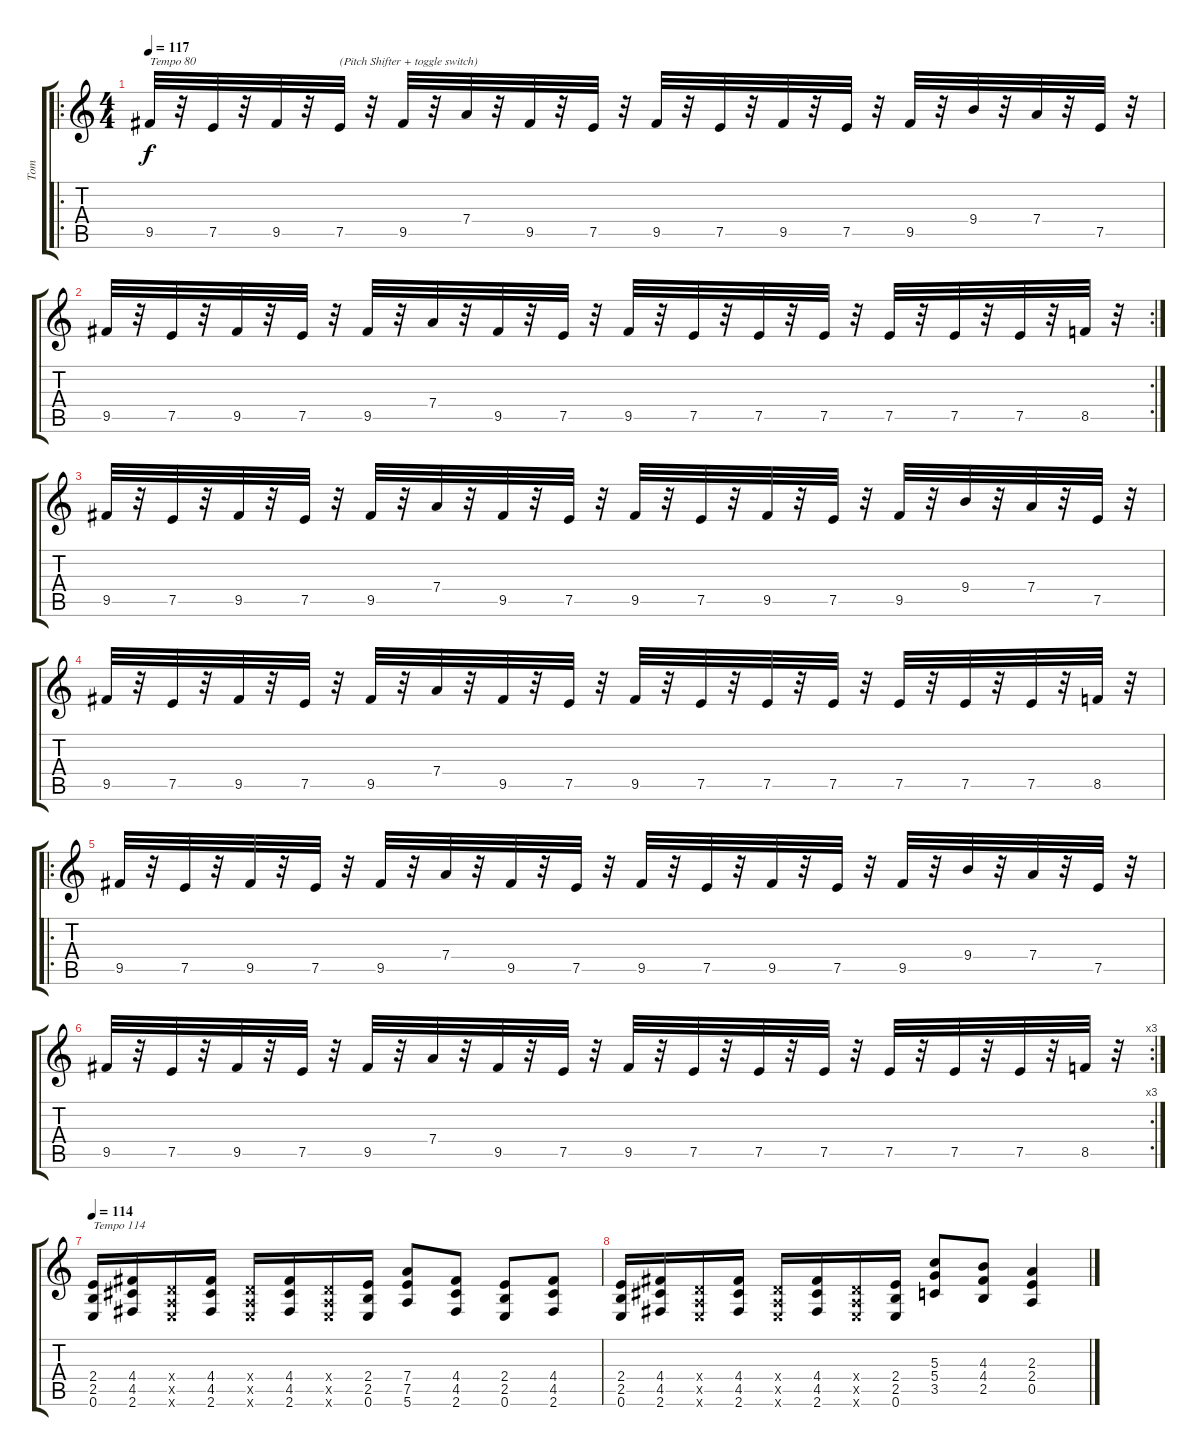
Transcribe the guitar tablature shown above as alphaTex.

\track ("Tom" "Tom") {instrument overdrivenguitar}
\staff {score tabs}
\tuning (E4 B3 G3 D3 A2 E2) {hide}
\ro
\ts (4 4)
\tempo 117
\tempo 80
\tempo 117
\clef g2
\ks c
9.5.32{txt "Tempo 80" dy f instrument overdrivenguitar} r.32 7.5.32 r.32 9.5.32 r.32 7.5.32{txt "(Pitch Shifter + toggle switch)"} r.32 9.5.32 r.32 7.4.32 r.32 9.5.32 r.32 7.5.32 r.32 9.5.32 r.32 7.5.32 r.32 9.5.32 r.32 7.5.32 r.32 9.5.32 r.32 9.4.32 r.32 7.4.32 r.32 7.5.32 r.32 |
\rc 2
9.5.32 r.32 7.5.32 r.32 9.5.32 r.32 7.5.32 r.32 9.5.32 r.32 7.4.32 r.32 9.5.32 r.32 7.5.32 r.32 9.5.32 r.32 7.5.32 r.32 7.5.32 r.32 7.5.32 r.32 7.5.32 r.32 7.5.32 r.32 7.5.32 r.32 8.5.32 r.32 |
9.5.32 r.32 7.5.32 r.32 9.5.32 r.32 7.5.32 r.32 9.5.32 r.32 7.4.32 r.32 9.5.32 r.32 7.5.32 r.32 9.5.32 r.32 7.5.32 r.32 9.5.32 r.32 7.5.32 r.32 9.5.32 r.32 9.4.32 r.32 7.4.32 r.32 7.5.32 r.32 |
9.5.32 r.32 7.5.32 r.32 9.5.32 r.32 7.5.32 r.32 9.5.32 r.32 7.4.32 r.32 9.5.32 r.32 7.5.32 r.32 9.5.32 r.32 7.5.32 r.32 7.5.32 r.32 7.5.32 r.32 7.5.32 r.32 7.5.32 r.32 7.5.32 r.32 8.5.32 r.32 |
\ro
9.5.32 r.32 7.5.32 r.32 9.5.32 r.32 7.5.32 r.32 9.5.32 r.32 7.4.32 r.32 9.5.32 r.32 7.5.32 r.32 9.5.32 r.32 7.5.32 r.32 9.5.32 r.32 7.5.32 r.32 9.5.32 r.32 9.4.32 r.32 7.4.32 r.32 7.5.32 r.32 |
\rc 3
9.5.32 r.32 7.5.32 r.32 9.5.32 r.32 7.5.32 r.32 9.5.32 r.32 7.4.32 r.32 9.5.32 r.32 7.5.32 r.32 9.5.32 r.32 7.5.32 r.32 7.5.32 r.32 7.5.32 r.32 7.5.32 r.32 7.5.32 r.32 7.5.32 r.32 8.5.32 r.32 |
\tempo 114
(2.4 2.5 0.6).16{txt "Tempo 114"} (4.4 4.5 2.6).16 (0.4{x} 0.5{x} 0.6{x}).16 (4.4 4.5 2.6).16 (0.4{x} 0.5{x} 0.6{x}).16 (4.4 4.5 2.6).16 (0.4{x} 0.5{x} 0.6{x}).16 (2.4 2.5 0.6).16 (7.4 7.5 5.6).8 (4.4 4.5 2.6).8 (2.4 2.5 0.6).8 (4.4 4.5 2.6).8 |
(2.4 2.5 0.6).16 (4.4 4.5 2.6).16 (0.4{x} 0.5{x} 0.6{x}).16 (4.4 4.5 2.6).16 (0.4{x} 0.5{x} 0.6{x}).16 (4.4 4.5 2.6).16 (0.4{x} 0.5{x} 0.6{x}).16 (2.4 2.5 0.6).16 (5.3 5.4 3.5).8 (4.3 4.4 2.5).8 (2.3 2.4 0.5).4
